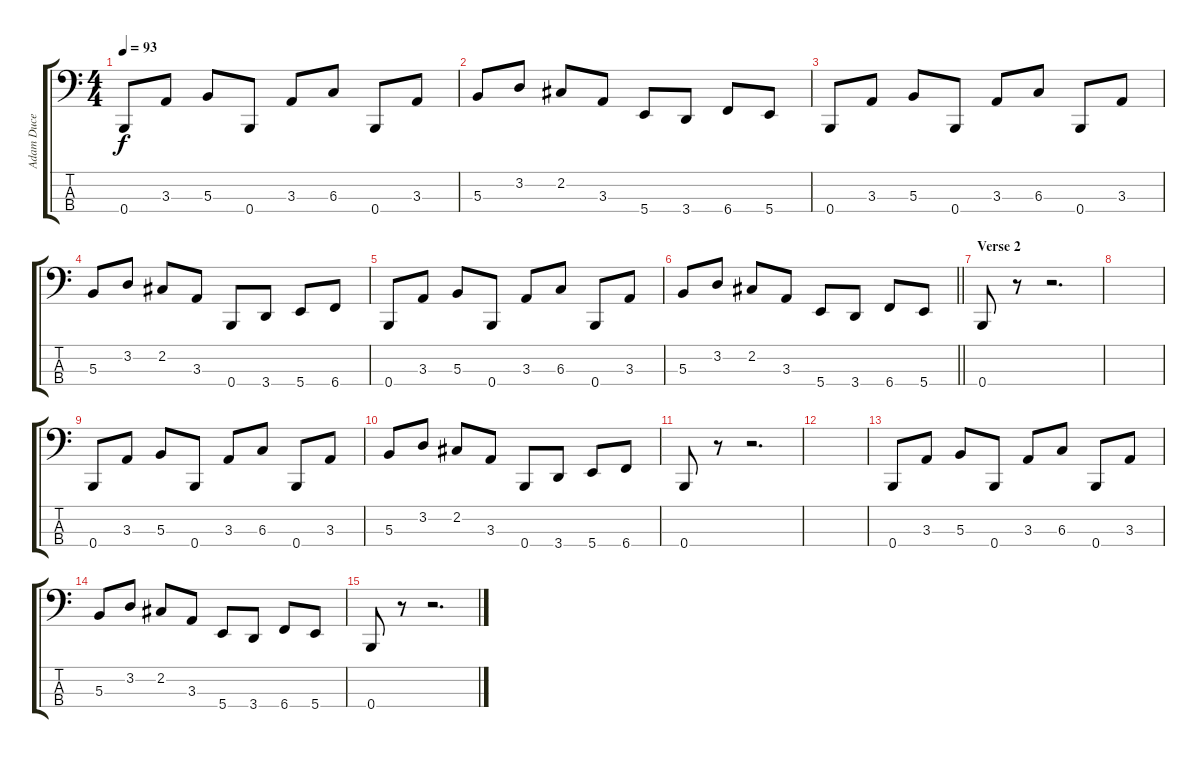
\track ("Adam Duce" "Adam Duce") {instrument electricbassfinger}
\staff {score tabs}
\tuning (E2 B1 Gb1 B0) {hide}
\ts (4 4)
\tempo 93
\clef f4
\ks c
0.4.8{dy f} 3.3.8 5.3.8 0.4.8 3.3.8 6.3.8 0.4.8 3.3.8 |
5.3.8 3.2.8 2.2.8 3.3.8 5.4.8 3.4.8 6.4.8 5.4.8 |
0.4.8 3.3.8 5.3.8 0.4.8 3.3.8 6.3.8 0.4.8 3.3.8 |
5.3.8 3.2.8 2.2.8 3.3.8 0.4.8 3.4.8 5.4.8 6.4.8 |
0.4.8 3.3.8 5.3.8 0.4.8 3.3.8 6.3.8 0.4.8 3.3.8 |
\barLineRight lightlight
5.3.8 3.2.8 2.2.8 3.3.8 5.4.8 3.4.8 6.4.8 5.4.8 |
\section ("" "Verse 2")
0.4.8 r.8 r.2{d} |
|
0.4.8 3.3.8 5.3.8 0.4.8 3.3.8 6.3.8 0.4.8 3.3.8 |
5.3.8 3.2.8 2.2.8 3.3.8 0.4.8 3.4.8 5.4.8 6.4.8 |
0.4.8 r.8 r.2{d} |
|
0.4.8 3.3.8 5.3.8 0.4.8 3.3.8 6.3.8 0.4.8 3.3.8 |
5.3.8 3.2.8 2.2.8 3.3.8 5.4.8 3.4.8 6.4.8 5.4.8 |
0.4.8 r.8 r.2{d}
